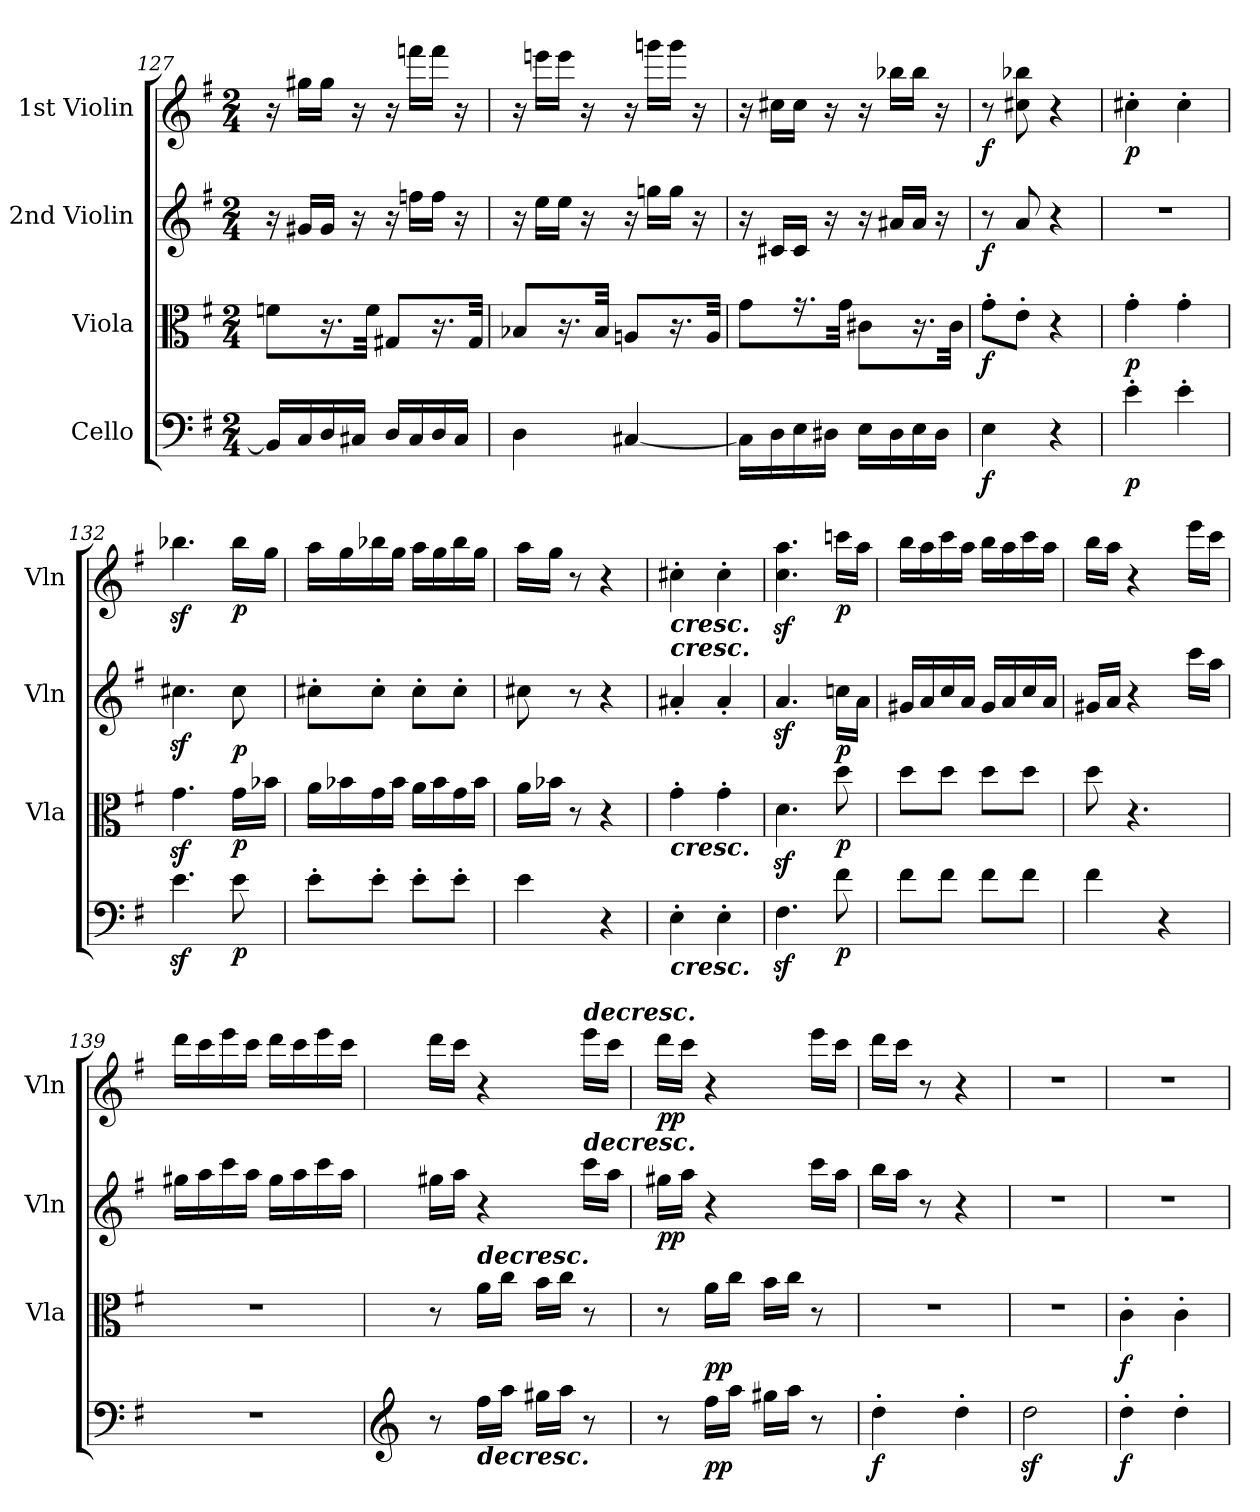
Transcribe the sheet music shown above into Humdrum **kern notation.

**kern	**dynam	**kern	**dynam	**kern	**dynam	**kern	**dynam
*part4	*part4	*part3	*part3	*part2	*part2	*part1	*part1
*staff4	*staff4	*staff3	*staff3	*staff2	*staff2	*staff1	*staff1
*I"Cello	*	*I"Viola	*	*I"2nd Violin	*	*I"1st Violin	*
*	*	*I'Vla	*	*I'Vln	*	*I'Vln	*
*clefF4	*	*clefC3	*	*clefG2	*	*clefG2	*
*k[f#]	*	*k[f#]	*	*k[f#]	*	*k[f#]	*
*G:	*	*G:	*	*G:	*	*G:	*
*M2/4	*	*M2/4	*	*M2/4	*	*M2/4	*
=127	=127	=127	=127	=127	=127	=127	=127
16BB/LL]	.	8fn\L	.	16r	.	16r	.
16C/	.	.	.	16g#X/LL	.	16gg#X\LL	.
16D/	.	16.r	.	16g#/JJ	.	16gg#\JJ	.
16C#X/JJ	.	.	.	16r	.	16r	.
.	.	32f\Jkk	.	.	.	.	.
16D/LL	.	8G#X/L	.	16r	.	16r	.
16C#/	.	.	.	16ffn\LL	.	16fffn\LL	.
16D/	.	16.r	.	16ff\JJ	.	16fff\JJ	.
16C#/JJ	.	.	.	16r	.	16r	.
.	.	32G#/Jkk	.	.	.	.	.
=128	=128	=128	=128	=128	=128	=128	=128
4D\	.	8B-X/L	.	16r	.	16r	.
.	.	.	.	16ee\LL	.	16eeen\LL	.
.	.	16.r	.	16ee\JJ	.	16eee\JJ	.
.	.	.	.	16r	.	16r	.
.	.	32B-/Jkk	.	.	.	.	.
[4C#X/	.	8An/L	.	16r	.	16r	.
.	.	.	.	16ggn\LL	.	16gggn\LL	.
.	.	16.r	.	16gg\JJ	.	16ggg\JJ	.
.	.	.	.	16r	.	16r	.
.	.	32A/Jkk	.	.	.	.	.
!!LO:PB:g=z
=129	=129	=129	=129	=129	=129	=129	=129
16C#\LL]	.	8g\L	.	16r	.	16r	.
16D\	.	.	.	16c#X/LL	.	16cc#X\LL	.
16E\	.	16.r	.	16c#/JJ	.	16cc#\JJ	.
16D#X\JJ	.	.	.	16r	.	16r	.
.	.	32g\Jkk	.	.	.	.	.
16E\LL	.	8c#X\L	.	16r	.	16r	.
16D#\	.	.	.	16a#X/LL	.	16bb-X\LL	.
16E\	.	16.r	.	16a#/JJ	.	16bb-\JJ	.
16D#\JJ	.	.	.	16r	.	16r	.
.	.	32c#\Jkk	.	.	.	.	.
!!LO:LB:g=z
=130	=130	=130	=130	=130	=130	=130	=130
!	!LO:DY:b	!	!LO:DY:b	!	!LO:DY:b	!	!LO:DY:b
4E\	f	8g'\L	f	8r	f	8r	f
.	.	8e'\J	.	8a/	.	8cc#X\ 8bb-X\	.
4r	.	4r	.	4r	.	4r	.
=131	=131	=131	=131	=131	=131	=131	=131
!	!LO:DY:b	!	!LO:DY:b	!	!	!	!LO:DY:b
4e'\	p	4g'\	p	2r	.	4cc#X'\	p
4e'\	.	4g'\	.	.	.	4cc#'\	.
=132	=132	=132	=132	=132	=132	=132	=132
4.ez<\	.	4.gz<\	.	4.cc#Xz<\	.	4.bb-Xz<\	.
!	!LO:DY:b	!	!LO:DY:b	!	!LO:DY:b	!	!LO:DY:b
8e\	p	16g\LL	p	8cc#\	p	16bb-\LL	p
.	.	16b-X\JJ	.	.	.	16gg\JJ	.
=133	=133	=133	=133	=133	=133	=133	=133
8e'\L	.	16a\LL	.	8cc#X'\L	.	16aa\LL	.
.	.	16b-X\	.	.	.	16gg\	.
8e'\J	.	16g\	.	8cc#'\J	.	16bb-X\	.
.	.	16b-\JJ	.	.	.	16gg\JJ	.
8e'\L	.	16a\LL	.	8cc#'\L	.	16aa\LL	.
.	.	16b-\	.	.	.	16gg\	.
8e'\J	.	16g\	.	8cc#'\J	.	16bb-\	.
.	.	16b-\JJ	.	.	.	16gg\JJ	.
=134	=134	=134	=134	=134	=134	=134	=134
4e\	.	16a\LL	.	8cc#X\	.	16aa\LL	.
.	.	16b-X\JJ	.	.	.	16gg\JJ	.
.	.	8r	.	8r	.	8r	.
4r	.	4r	.	4r	.	4r	.
!!LO:PB:g=z
=135	=135	=135	=135	=135	=135	=135	=135
!	!	!	!	!	!	!LO:TX:b:Bi:t=cresc.	!
!	!	!	!	!LO:TX:a:Bi:t=cresc.	!	!	!
!	!	!LO:TX:b:Bi:t=cresc.	!	!	!	!	!
!LO:TX:b:Bi:t=cresc.	!	!	!	!	!	!	!
4E'\	.	4g'\	.	4a#X'/	.	4cc#X'\	.
4E'\	.	4g'\	.	4a#'/	.	4cc#'\	.
=136	=136	=136	=136	=136	=136	=136	=136
4.F#z<\	.	4.dz<\	.	4.az</	.	4.cc\z< 4.aa\z<	.
!	!LO:DY:b	!	!LO:DY:b	!	!LO:DY:b	!	!LO:DY:b
8f#\	p	8dd\	p	16ccn\LL	p	16cccn\LL	p
.	.	.	.	16a\JJ	.	16aa\JJ	.
=137	=137	=137	=137	=137	=137	=137	=137
8f#\L	.	8dd\L	.	16g#X/LL	.	16bb\LL	.
.	.	.	.	16a/	.	16aa\	.
8f#\J	.	8dd\J	.	16cc/	.	16ccc\	.
.	.	.	.	16a/JJ	.	16aa\JJ	.
8f#\L	.	8dd\L	.	16g#/LL	.	16bb\LL	.
.	.	.	.	16a/	.	16aa\	.
8f#\J	.	8dd\J	.	16cc/	.	16ccc\	.
.	.	.	.	16a/JJ	.	16aa\JJ	.
=138	=138	=138	=138	=138	=138	=138	=138
4f#\	.	8dd\	.	16g#X/LL	.	16bb\LL	.
.	.	.	.	16a/JJ	.	16aa\JJ	.
.	.	4.r	.	4r	.	4r	.
4r	.	.	.	.	.	.	.
.	.	.	.	16ccc\LL	.	16eee\LL	.
.	.	.	.	16aa\JJ	.	16ccc\JJ	.
=139	=139	=139	=139	=139	=139	=139	=139
2r	.	2r	.	16gg#X\LL	.	16ddd\LL	.
.	.	.	.	16aa\	.	16ccc\	.
.	.	.	.	16ccc\	.	16eee\	.
.	.	.	.	16aa\JJ	.	16ccc\JJ	.
.	.	.	.	16gg#\LL	.	16ddd\LL	.
.	.	.	.	16aa\	.	16ccc\	.
.	.	.	.	16ccc\	.	16eee\	.
.	.	.	.	16aa\JJ	.	16ccc\JJ	.
!!LO:LB:g=z
=140	=140	=140	=140	=140	=140	=140	=140
*clefG2	*	*	*	*	*	*	*
8r	.	8r	.	16gg#X\LL	.	16ddd\LL	.
.	.	.	.	16aa\JJ	.	16ccc\JJ	.
!	!	!LO:TX:a:Bi:t=decresc.	!	!	!	!	!
!LO:TX:b:Bi:t=decresc.	!	!	!	!	!	!	!
16ff#\LL	.	16a\LL	.	4r	.	4r	.
16aa\JJ	.	16cc\JJ	.	.	.	.	.
16gg#X\LL	.	16b\LL	.	.	.	.	.
16aa\JJ	.	16cc\JJ	.	.	.	.	.
!	!	!	!	!	!	!LO:TX:a:Bi:t=decresc.	!
!	!	!	!	!LO:TX:a:Bi:t=decresc.	!	!	!
8r	.	8r	.	16ccc\LL	.	16eee\LL	.
.	.	.	.	16aa\JJ	.	16ccc\JJ	.
=141	=141	=141	=141	=141	=141	=141	=141
!	!	!	!	!	!LO:DY:b	!	!LO:DY:b
8r	.	8r	.	16gg#X\LL	pp	16ddd\LL	pp
.	.	.	.	16aa\JJ	.	16ccc\JJ	.
!	!LO:DY:b	!	!LO:DY:b	!	!	!	!
16ff#\LL	pp	16a\LL	pp	4r	.	4r	.
16aa\JJ	.	16cc\JJ	.	.	.	.	.
16gg#X\LL	.	16b\LL	.	.	.	.	.
16aa\JJ	.	16cc\JJ	.	.	.	.	.
8r	.	8r	.	16ccc\LL	.	16eee\LL	.
.	.	.	.	16aa\JJ	.	16ccc\JJ	.
=142	=142	=142	=142	=142	=142	=142	=142
!	!LO:DY:b	!	!	!	!	!	!
4dd'\	f	2r	.	16bb\LL	.	16ddd\LL	.
.	.	.	.	16aa\JJ	.	16ccc\JJ	.
.	.	.	.	8r	.	8r	.
4dd'\	.	.	.	4r	.	4r	.
=143	=143	=143	=143	=143	=143	=143	=143
2ddz<\	.	2r	.	2r	.	2r	.
=144	=144	=144	=144	=144	=144	=144	=144
!	!LO:DY:b	!	!LO:DY:b	!	!	!	!
4dd'\	f	4c'\	f	2r	.	2r	.
4dd'\	.	4c'\	.	.	.	.	.
=	=	=	=	=	=	=	=
*-	*-	*-	*-	*-	*-	*-	*-
